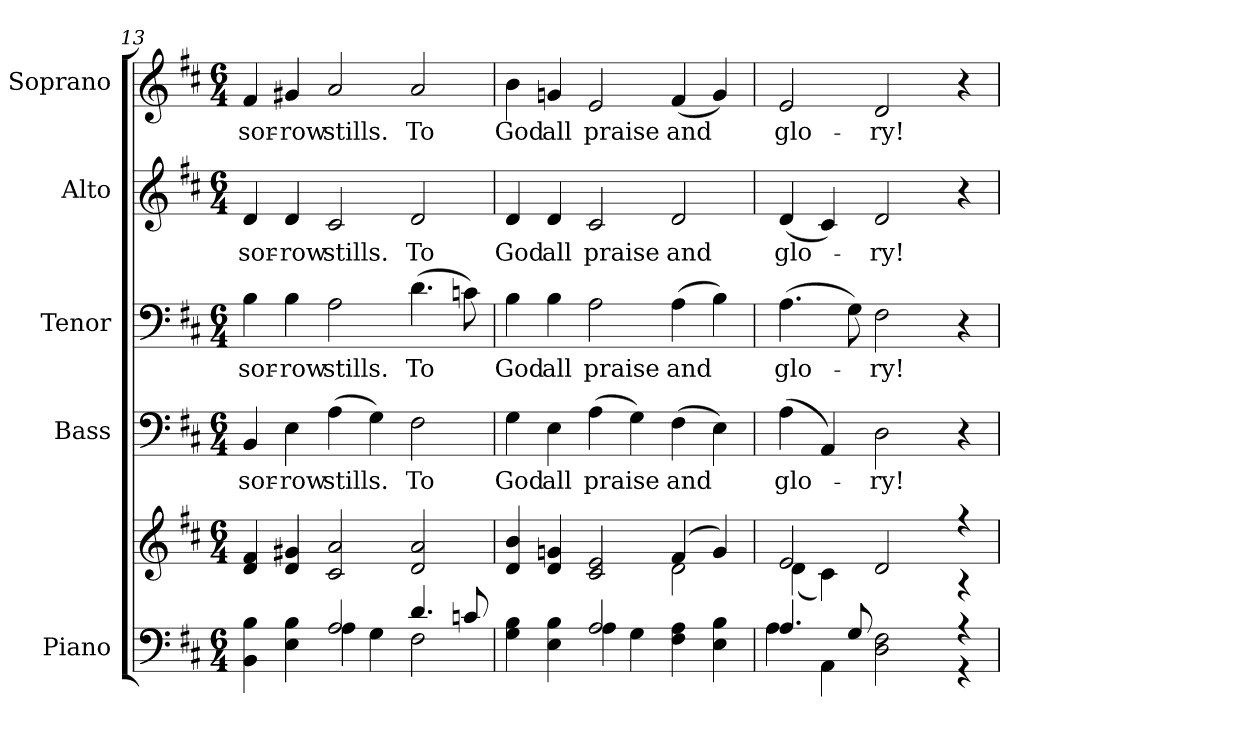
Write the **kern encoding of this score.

**kern	**kern	**kern	**text	**kern	**text	**kern	**text	**kern	**text
*part5	*part5	*part4	*part4	*part3	*part3	*part2	*part2	*part1	*part1
*staff6	*staff5	*staff4	*staff4	*staff3	*staff3	*staff2	*staff2	*staff1	*staff1
*I"Piano	*	*I"Bass	*	*I"Tenor	*	*I"Alto	*	*I"Soprano	*
*I'Pno.	*	*I'B.	*	*I'T.	*	*I'A.	*	*I'S.	*
!!LO:PB:g=z
*clefF4	*clefG2	*clefF4	*	*clefF4	*	*clefG2	*	*clefG2	*
*k[f#c#]	*k[f#c#]	*k[f#c#]	*	*k[f#c#]	*	*k[f#c#]	*	*k[f#c#]	*
*D:	*D:	*D:	*	*D:	*	*D:	*	*D:	*
*M6/4	*M6/4	*M6/4	*	*M6/4	*	*M6/4	*	*M6/4	*
=13	=13	=13	=13	=13	=13	=13	=13	=13	=13
*^	*	*	*	*	*	*	*	*	*
!	!	!	!	!LO:LY:b:color=#000000	!	!	!	!	!	!
!	!	!	!	!	!	!LO:LY:b:color=#000000	!	!	!	!
!	!	!	!	!	!	!	!	!LO:LY:b:color=#000000	!	!
!	!	!	!	!	!	!	!	!	!	!LO:LY:b:color=#000000
4BBi\ 4Bi	4ryy	4di/ 4f#i	4BBi/	sor-	4Bi\	sor-	4di/	sor-	4f#i/	sor-
!	!	!	!	!LO:LY:b:color=#000000	!	!	!	!	!	!
!	!	!	!	!	!	!LO:LY:b:color=#000000	!	!	!	!
!	!	!	!	!	!	!	!	!LO:LY:b:color=#000000	!	!
!	!	!	!	!	!	!	!	!	!	!LO:LY:b:color=#000000
4Ei\ 4Bi	4ryy	4di/ 4g#Xi	4Ei\	-row	4Bi\	-row	4di/	-row	4g#Xi/	-row
!	!	!	!	!LO:LY:b:color=#000000	!	!	!	!	!	!
!	!	!	!	!	!	!LO:LY:b:color=#000000	!	!	!	!
!	!	!	!	!	!	!	!	!LO:LY:b:color=#000000	!	!
!	!	!	!	!	!	!	!	!	!	!LO:LY:b:color=#000000
2Ai/	4Ai\	2c#i/ 2ai	(4Ai\	stills.	2Ai\	stills.	2c#i/	stills.	2ai/	stills.
.	4Gi\	.	4Gi\)	.	.	.	.	.	.	.
!	!	!	!	!LO:LY:b:color=#000000	!	!	!	!	!	!
!	!	!	!	!	!	!LO:LY:b:color=#000000	!	!	!	!
!	!	!	!	!	!	!	!	!LO:LY:b:color=#000000	!	!
!	!	!	!	!	!	!	!	!	!	!LO:LY:b:color=#000000
4.di/	2F#i\	2di/ 2ai	2F#i\	To	(4.di\	To	2di/	To	2ai/	To
8cni/	.	.	.	.	8cni\)	.	.	.	.	.
=14	=14	=14	=14	=14	=14	=14	=14	=14	=14	=14
*	*	*^	*	*	*	*	*	*	*	*
!	!	!	!	!	!LO:LY:b:color=#000000	!	!	!	!	!	!
!	!	!	!	!	!	!	!LO:LY:b:color=#000000	!	!	!	!
!	!	!	!	!	!	!	!	!	!LO:LY:b:color=#000000	!	!
!	!	!	!	!	!	!	!	!	!	!	!LO:LY:b:color=#000000
4Gi\ 4Bi	4ryy	4di/ 4bi	2.ryy	4Gi\	God	4Bi\	God	4di/	God	4bi\	God
!	!	!	!	!	!LO:LY:b:color=#000000	!	!	!	!	!	!
!	!	!	!	!	!	!	!LO:LY:b:color=#000000	!	!	!	!
!	!	!	!	!	!	!	!	!	!LO:LY:b:color=#000000	!	!
!	!	!	!	!	!	!	!	!	!	!	!LO:LY:b:color=#000000
4Ei\ 4Bi	4ryy	4di/ 4gni	.	4Ei\	all	4Bi\	all	4di/	all	4gni/	all
!	!	!	!	!	!LO:LY:b:color=#000000	!	!	!	!	!	!
!	!	!	!	!	!	!	!LO:LY:b:color=#000000	!	!	!	!
!	!	!	!	!	!	!	!	!	!LO:LY:b:color=#000000	!	!
!	!	!	!	!	!	!	!	!	!	!	!LO:LY:b:color=#000000
2Ai/	4Ai\	2c#i/ 2ei	.	(4Ai\	praise	2Ai\	praise	2c#i/	praise	2ei/	praise
.	4Gi\	.	4ryy	4Gi\)	.	.	.	.	.	.	.
!	!	!	!	!	!LO:LY:b:color=#000000	!	!	!	!	!	!
!	!	!	!	!	!	!	!LO:LY:b:color=#000000	!	!	!	!
!	!	!	!	!	!	!	!	!	!LO:LY:b:color=#000000	!	!
!	!	!	!	!	!	!	!	!	!	!	!LO:LY:b:color=#000000
4F#i\ 4Ai	4ryy	(4f#i/	2di\	(4F#i\	and	(4Ai\	and	2di/	and	(4f#i/	and
4Ei\ 4Bi	4ryy	4gi/)	.	4Ei\)	.	4Bi\)	.	.	.	4gi/)	.
!!LO:PB:g=z
=15	=15	=15	=15	=15	=15	=15	=15	=15	=15	=15	=15
!	!	!	!	!	!LO:LY:b:color=#000000	!	!	!	!	!	!
!	!	!	!	!	!	!	!LO:LY:b:color=#000000	!	!	!	!
!	!	!	!	!	!	!	!	!	!LO:LY:b:color=#000000	!	!
!	!	!	!	!	!	!	!	!	!	!	!LO:LY:b:color=#000000
4.Ai/	4Ai\	2ei/	(4di\	(4Ai\	glo-	(4.Ai\	glo-	(4di/	glo-	2ei/	glo-
.	4AAi\	.	4c#i\)	4AAi/)	.	.	.	4c#i/)	.	.	.
8Gi/	.	.	.	.	.	8Gi\)	.	.	.	.	.
!	!	!	!	!	!LO:LY:b:color=#000000	!	!	!	!	!	!
!	!	!	!	!	!	!	!LO:LY:b:color=#000000	!	!	!	!
!	!	!	!	!	!	!	!	!	!LO:LY:b:color=#000000	!	!
!	!	!	!	!	!	!	!	!	!	!	!LO:LY:b:color=#000000
2Di\ 2F#i	4ryy	2di/	4ryy	2Di\	-ry!	2F#i\	-ry!	2di/	-ry!	2di/	-ry!
.	4ryy	.	4ryy	.	.	.	.	.	.	.	.
4r	4r	4r	4r	4r	.	4r	.	4r	.	4r	.
*v	*v	*	*	*	*	*	*	*	*	*	*
*	*v	*v	*	*	*	*	*	*	*	*
=	=	=	=	=	=	=	=	=	=
*-	*-	*-	*-	*-	*-	*-	*-	*-	*-
